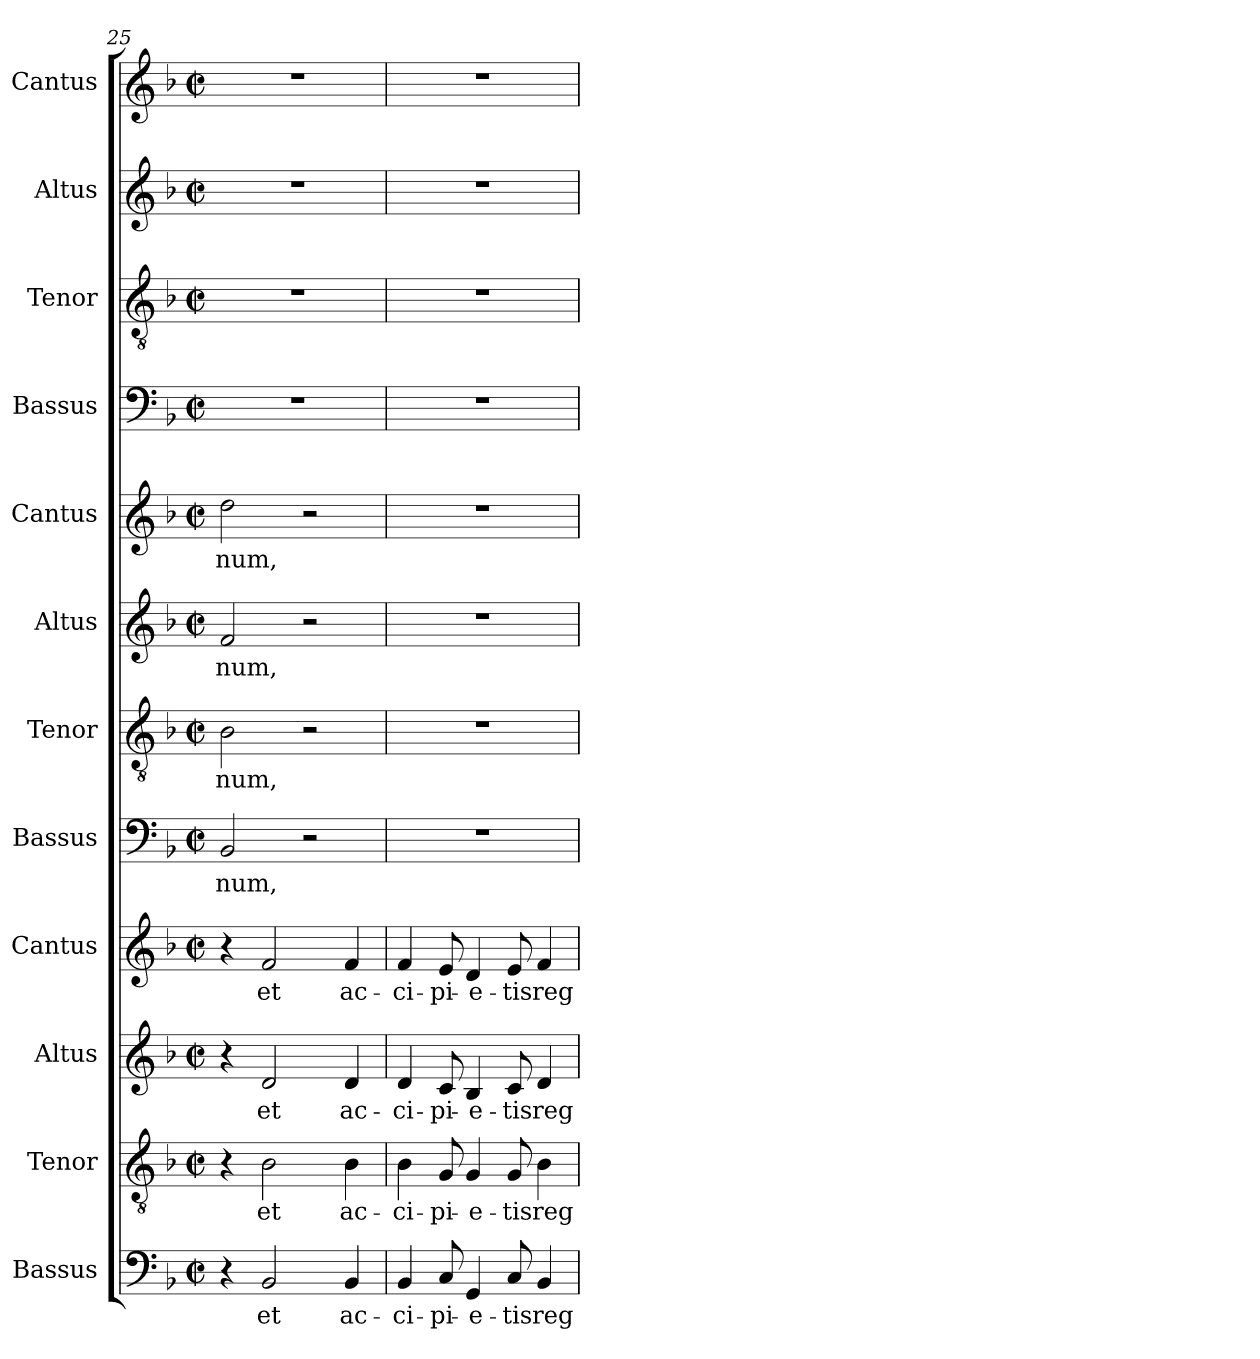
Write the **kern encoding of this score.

**kern	**text	**kern	**text	**kern	**text	**kern	**text	**kern	**text	**kern	**text	**kern	**text	**kern	**text	**kern	**kern	**kern	**kern
*part12	*part12	*part11	*part11	*part10	*part10	*part9	*part9	*part8	*part8	*part7	*part7	*part6	*part6	*part5	*part5	*part4	*part3	*part2	*part1
*staff12	*staff12	*staff11	*staff11	*staff10	*staff10	*staff9	*staff9	*staff8	*staff8	*staff7	*staff7	*staff6	*staff6	*staff5	*staff5	*staff4	*staff3	*staff2	*staff1
*I"Bassus	*	*I"Tenor	*	*I"Altus	*	*I"Cantus	*	*I"Bassus	*	*I"Tenor	*	*I"Altus	*	*I"Cantus	*	*I"Bassus	*I"Tenor	*I"Altus	*I"Cantus
*I'B.	*	*I'T.	*	*I'A.	*	*I'S.	*	*I'B.	*	*I'T.	*	*I'A.	*	*I'S.	*	*I'B.	*I'T.	*I'A.	*I'S.
*clefF4	*	*clefGv2	*	*clefG2	*	*clefG2	*	*clefF4	*	*clefGv2	*	*clefG2	*	*clefG2	*	*clefF4	*clefGv2	*clefG2	*clefG2
*	*	*ITrd7c12	*	*	*	*	*	*	*	*ITrd7c12	*	*	*	*	*	*	*ITrd7c12	*	*
*k[b-]	*	*k[b-]	*	*k[b-]	*	*k[b-]	*	*k[b-]	*	*k[b-]	*	*k[b-]	*	*k[b-]	*	*k[b-]	*k[b-]	*k[b-]	*k[b-]
*F:	*	*F:	*	*F:	*	*F:	*	*F:	*	*F:	*	*F:	*	*F:	*	*F:	*F:	*F:	*F:
*M2/2	*	*M2/2	*	*M2/2	*	*M2/2	*	*M2/2	*	*M2/2	*	*M2/2	*	*M2/2	*	*M2/2	*M2/2	*M2/2	*M2/2
*met(c|)	*	*met(c|)	*	*met(c|)	*	*met(c|)	*	*met(c|)	*	*met(c|)	*	*met(c|)	*	*met(c|)	*	*met(c|)	*met(c|)	*met(c|)	*met(c|)
=25	=25	=25	=25	=25	=25	=25	=25	=25	=25	=25	=25	=25	=25	=25	=25	=25	=25	=25	=25
!	!	!	!	!	!	!	!	!	!LO:LY:b:color=#000000	!	!	!	!	!	!	!	!	!	!
!	!	!	!	!	!	!	!	!	!	!	!LO:LY:b:color=#000000	!	!	!	!	!	!	!	!
!	!	!	!	!	!	!	!	!	!	!	!	!	!LO:LY:b:color=#000000	!	!	!	!	!	!
!	!	!	!	!	!	!	!	!	!	!	!	!	!	!	!LO:LY:b:color=#000000	!	!	!	!
4r	.	4r	.	4r	.	4r	.	2BB-i/	-num,	2BB-i\	-num,	2fi/	-num,	2ddi\	-num,	1r	1r	1r	1r
!	!LO:LY:b:color=#000000	!	!	!	!	!	!	!	!	!	!	!	!	!	!	!	!	!	!
!	!	!	!LO:LY:b:color=#000000	!	!	!	!	!	!	!	!	!	!	!	!	!	!	!	!
!	!	!	!	!	!LO:LY:b:color=#000000	!	!	!	!	!	!	!	!	!	!	!	!	!	!
!	!	!	!	!	!	!	!LO:LY:b:color=#000000	!	!	!	!	!	!	!	!	!	!	!	!
2BB-i/	et	2BB-i\	et	2di/	et	2fi/	et	.	.	.	.	.	.	.	.	.	.	.	.
.	.	.	.	.	.	.	.	2r	.	2r	.	2r	.	2r	.	.	.	.	.
!	!LO:LY:b:color=#000000	!	!	!	!	!	!	!	!	!	!	!	!	!	!	!	!	!	!
!	!	!	!LO:LY:b:color=#000000	!	!	!	!	!	!	!	!	!	!	!	!	!	!	!	!
!	!	!	!	!	!LO:LY:b:color=#000000	!	!	!	!	!	!	!	!	!	!	!	!	!	!
!	!	!	!	!	!	!	!LO:LY:b:color=#000000	!	!	!	!	!	!	!	!	!	!	!	!
4BB-i/	ac-	4BB-i\	ac-	4di/	ac-	4fi/	ac-	.	.	.	.	.	.	.	.	.	.	.	.
=26	=26	=26	=26	=26	=26	=26	=26	=26	=26	=26	=26	=26	=26	=26	=26	=26	=26	=26	=26
!	!LO:LY:b:color=#000000	!	!	!	!	!	!	!	!	!	!	!	!	!	!	!	!	!	!
!	!	!	!LO:LY:b:color=#000000	!	!	!	!	!	!	!	!	!	!	!	!	!	!	!	!
!	!	!	!	!	!LO:LY:b:color=#000000	!	!	!	!	!	!	!	!	!	!	!	!	!	!
!	!	!	!	!	!	!	!LO:LY:b:color=#000000	!	!	!	!	!	!	!	!	!	!	!	!
4BB-i/	-ci-	4BB-i\	-ci-	4di/	-ci-	4fi/	-ci-	1r	.	1r	.	1r	.	1r	.	1r	1r	1r	1r
!	!LO:LY:b:color=#000000	!	!	!	!	!	!	!	!	!	!	!	!	!	!	!	!	!	!
!	!	!	!LO:LY:b:color=#000000	!	!	!	!	!	!	!	!	!	!	!	!	!	!	!	!
!	!	!	!	!	!LO:LY:b:color=#000000	!	!	!	!	!	!	!	!	!	!	!	!	!	!
!	!	!	!	!	!	!	!LO:LY:b:color=#000000	!	!	!	!	!	!	!	!	!	!	!	!
8Ci/	-pi-	8GGi/	-pi-	8ci/	-pi-	8ei/	-pi-	.	.	.	.	.	.	.	.	.	.	.	.
!	!LO:LY:b:color=#000000	!	!	!	!	!	!	!	!	!	!	!	!	!	!	!	!	!	!
!	!	!	!LO:LY:b:color=#000000	!	!	!	!	!	!	!	!	!	!	!	!	!	!	!	!
!	!	!	!	!	!LO:LY:b:color=#000000	!	!	!	!	!	!	!	!	!	!	!	!	!	!
!	!	!	!	!	!	!	!LO:LY:b:color=#000000	!	!	!	!	!	!	!	!	!	!	!	!
4GGi/	-e-	4GGi/	-e-	4B-i/	-e-	4di/	-e-	.	.	.	.	.	.	.	.	.	.	.	.
!	!LO:LY:b:color=#000000	!	!	!	!	!	!	!	!	!	!	!	!	!	!	!	!	!	!
!	!	!	!LO:LY:b:color=#000000	!	!	!	!	!	!	!	!	!	!	!	!	!	!	!	!
!	!	!	!	!	!LO:LY:b:color=#000000	!	!	!	!	!	!	!	!	!	!	!	!	!	!
!	!	!	!	!	!	!	!LO:LY:b:color=#000000	!	!	!	!	!	!	!	!	!	!	!	!
8Ci/	-tis	8GGi/	-tis	8ci/	-tis	8ei/	-tis	.	.	.	.	.	.	.	.	.	.	.	.
!	!LO:LY:b:color=#000000	!	!	!	!	!	!	!	!	!	!	!	!	!	!	!	!	!	!
!	!	!	!LO:LY:b:color=#000000	!	!	!	!	!	!	!	!	!	!	!	!	!	!	!	!
!	!	!	!	!	!LO:LY:b:color=#000000	!	!	!	!	!	!	!	!	!	!	!	!	!	!
!	!	!	!	!	!	!	!LO:LY:b:color=#000000	!	!	!	!	!	!	!	!	!	!	!	!
4BB-i/	reg-	4BB-i\	reg-	4di/	reg-	4fi/	reg-	.	.	.	.	.	.	.	.	.	.	.	.
=	=	=	=	=	=	=	=	=	=	=	=	=	=	=	=	=	=	=	=
*-	*-	*-	*-	*-	*-	*-	*-	*-	*-	*-	*-	*-	*-	*-	*-	*-	*-	*-	*-
